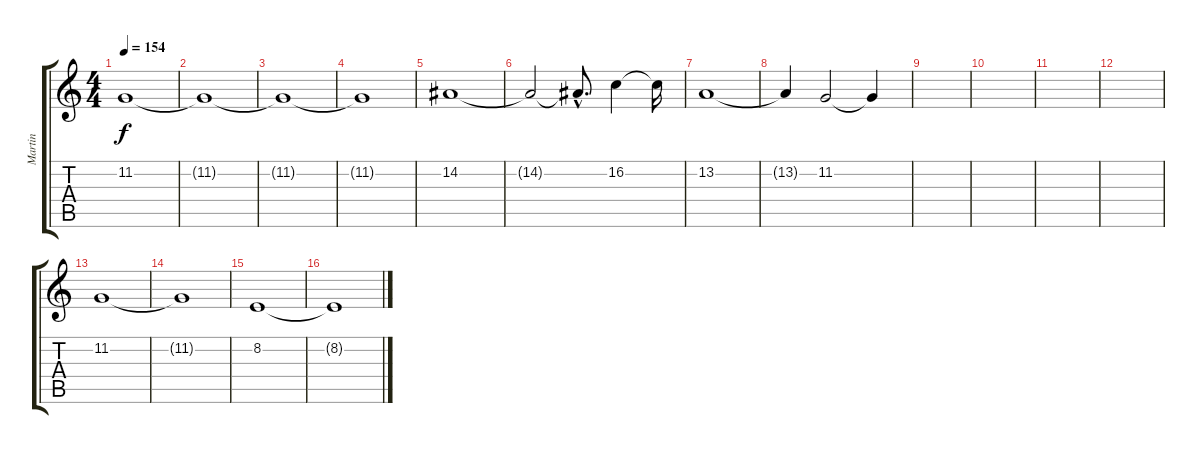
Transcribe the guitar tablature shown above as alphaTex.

\track ("Martin" "Martin") {instrument stringensemble1}
\staff {score tabs}
\tuning (Db4 Ab3 E3 B2 Gb2 Db2) {hide}
\ts (4 4)
\tempo 154
\clef g2
\ks c
11.2.1{dy f} |
11.2{t}.1 |
11.2{t}.1 |
11.2{t}.1 |
14.2.1 |
14.2{t}.2 14.2{hac t}.8{d} 16.2.4 16.2{t}.16 |
13.2.1 |
13.2{t}.4 11.2.2 11.2{t}.4 |
|
|
|
|
11.2.1 |
11.2{t}.1 |
8.2.1 |
8.2{t}.1
